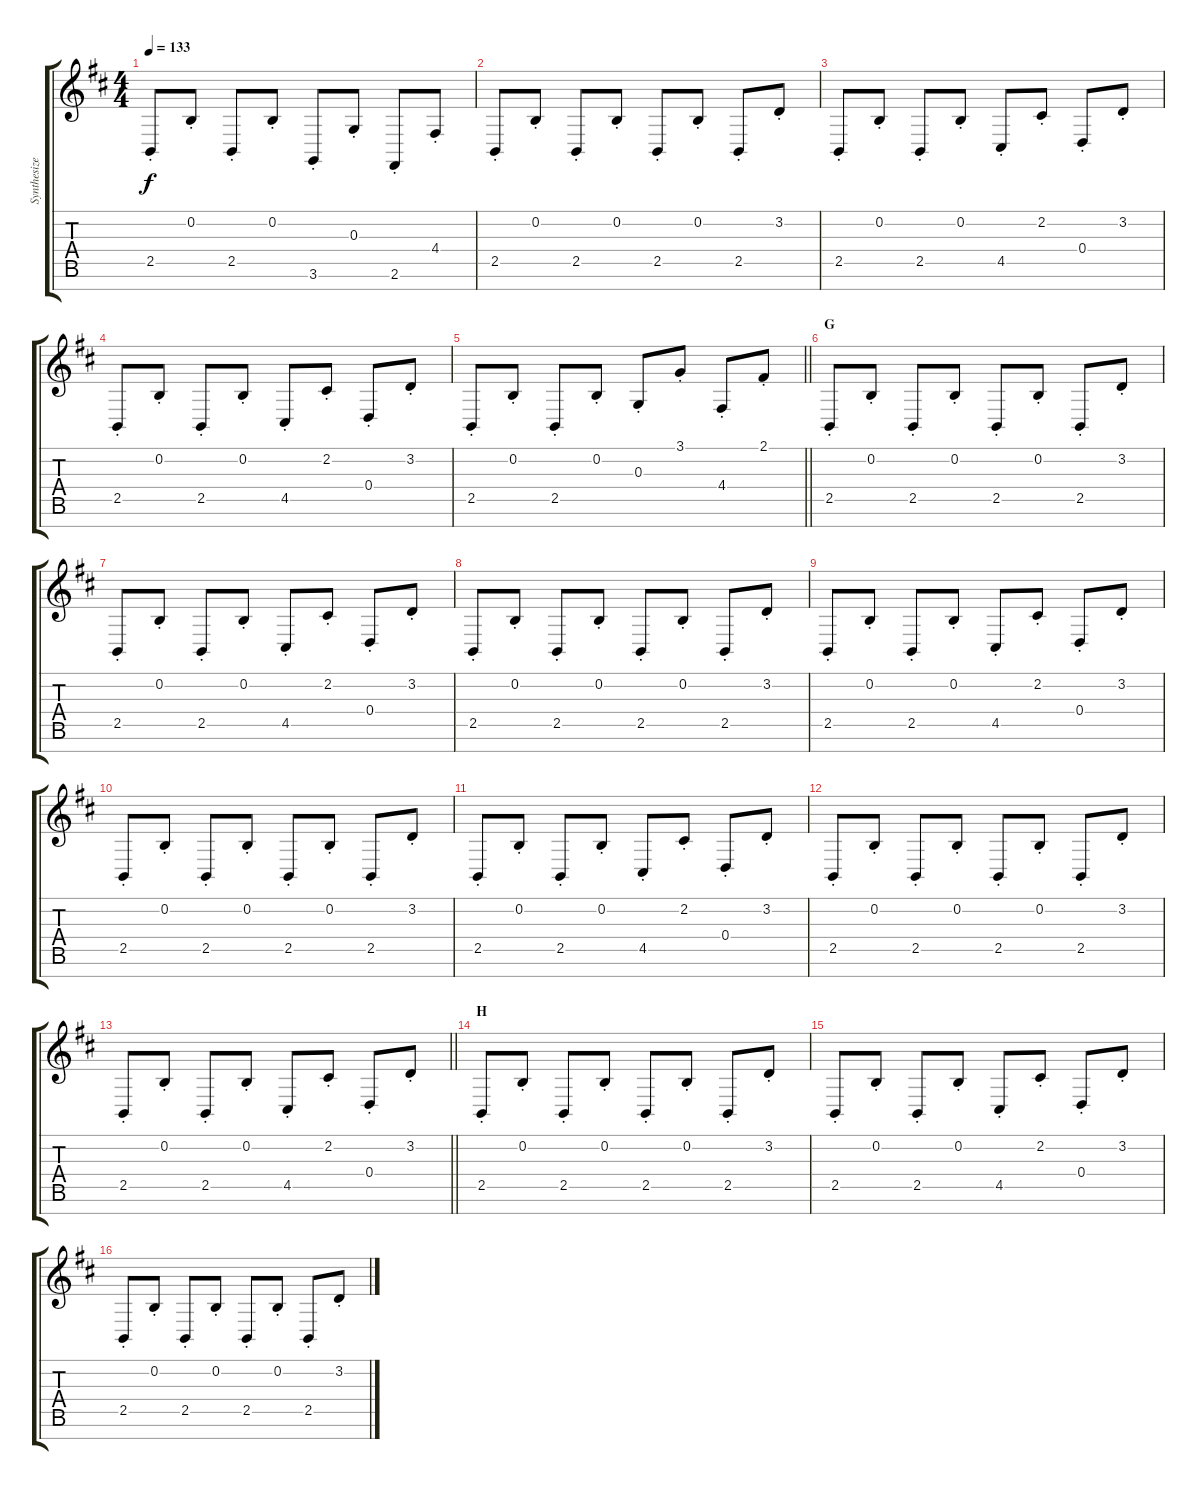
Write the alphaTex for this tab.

\track ("Synthesizer" "Synthesize") {instrument lead2sawtooth}
\staff {score tabs}
\tuning (E4 B3 G3 D3 A2 E2 B1) {hide}
\ts (4 4)
\tempo 133
\clef g2
\ks d
2.5{st}.8{dy f} 0.2{st}.8 2.5{st}.8 0.2{st}.8 3.6{st}.8 0.3{st}.8 2.6{st}.8 4.4{st}.8 |
2.5{st}.8 0.2{st}.8 2.5{st}.8 0.2{st}.8 2.5{st}.8 0.2{st}.8 2.5{st}.8 3.2{st}.8 |
2.5{st}.8 0.2{st}.8 2.5{st}.8 0.2{st}.8 4.5{st}.8 2.2{st}.8 0.4{st}.8 3.2{st}.8 |
2.5{st}.8 0.2{st}.8 2.5{st}.8 0.2{st}.8 4.5{st}.8 2.2{st}.8 0.4{st}.8 3.2{st}.8 |
\barLineRight lightlight
2.5{st}.8 0.2{st}.8 2.5{st}.8 0.2{st}.8 0.3{st}.8 3.1{st}.8 4.4{st}.8 2.1{st}.8 |
\section ("" "G")
2.5{st}.8 0.2{st}.8 2.5{st}.8 0.2{st}.8 2.5{st}.8 0.2{st}.8 2.5{st}.8 3.2{st}.8 |
2.5{st}.8 0.2{st}.8 2.5{st}.8 0.2{st}.8 4.5{st}.8 2.2{st}.8 0.4{st}.8 3.2{st}.8 |
2.5{st}.8 0.2{st}.8 2.5{st}.8 0.2{st}.8 2.5{st}.8 0.2{st}.8 2.5{st}.8 3.2{st}.8 |
2.5{st}.8 0.2{st}.8 2.5{st}.8 0.2{st}.8 4.5{st}.8 2.2{st}.8 0.4{st}.8 3.2{st}.8 |
2.5{st}.8 0.2{st}.8 2.5{st}.8 0.2{st}.8 2.5{st}.8 0.2{st}.8 2.5{st}.8 3.2{st}.8 |
2.5{st}.8 0.2{st}.8 2.5{st}.8 0.2{st}.8 4.5{st}.8 2.2{st}.8 0.4{st}.8 3.2{st}.8 |
2.5{st}.8 0.2{st}.8 2.5{st}.8 0.2{st}.8 2.5{st}.8 0.2{st}.8 2.5{st}.8 3.2{st}.8 |
\barLineRight lightlight
2.5{st}.8 0.2{st}.8 2.5{st}.8 0.2{st}.8 4.5{st}.8 2.2{st}.8 0.4{st}.8 3.2{st}.8 |
\section ("" "H")
2.5{st}.8 0.2{st}.8 2.5{st}.8 0.2{st}.8 2.5{st}.8 0.2{st}.8 2.5{st}.8 3.2{st}.8 |
2.5{st}.8 0.2{st}.8 2.5{st}.8 0.2{st}.8 4.5{st}.8 2.2{st}.8 0.4{st}.8 3.2{st}.8 |
2.5{st}.8 0.2{st}.8 2.5{st}.8 0.2{st}.8 2.5{st}.8 0.2{st}.8 2.5{st}.8 3.2{st}.8
